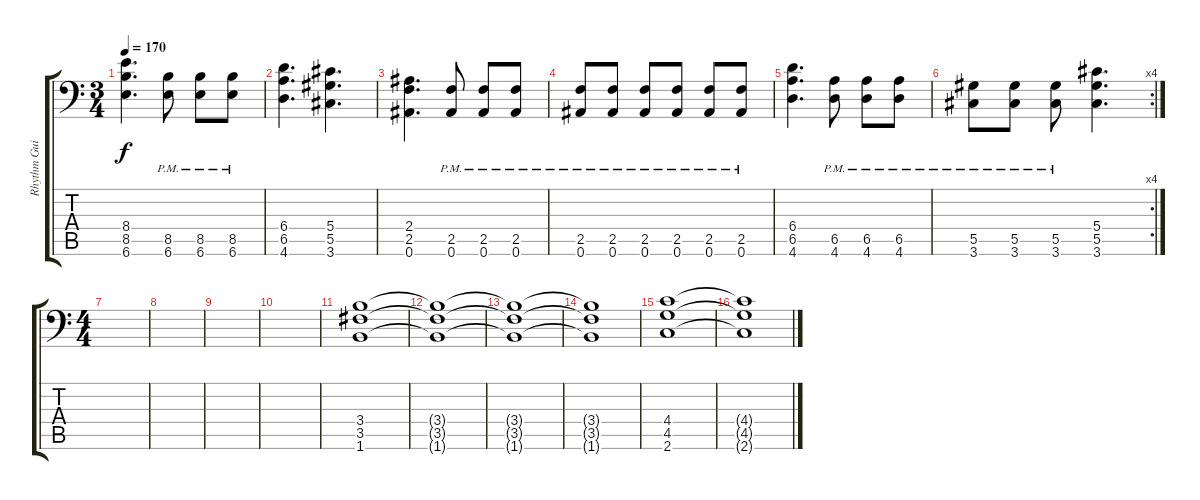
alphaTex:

\track ("Rhythm Guitar 2" "Rhythm Gui") {instrument distortionguitar}
\staff {score tabs}
\tuning (Bb3 F3 Db3 Ab2 Eb2 Bb1) {hide}
\ts (3 4)
\tempo 170
\clef f4
\ks c
(8.4 8.5 6.6).4{d dy f} (8.5{pm} 6.6{pm}).8 (8.5{pm} 6.6{pm}).8 (8.5{pm} 6.6{pm}).8 |
(6.4 6.5 4.6).4{d} (5.4 5.5 3.6).4{d} |
(2.4 2.5 0.6).4{d} (2.5{pm} 0.6{pm}).8 (2.5{pm} 0.6{pm}).8 (2.5{pm} 0.6{pm}).8 |
(2.5{pm} 0.6{pm}).8 (2.5{pm} 0.6{pm}).8 (2.5{pm} 0.6{pm}).8 (2.5{pm} 0.6{pm}).8 (2.5{pm} 0.6{pm}).8 (2.5{pm} 0.6{pm}).8 |
(6.4 6.5 4.6).4{d} (6.5{pm} 4.6{pm}).8 (6.5{pm} 4.6{pm}).8 (6.5{pm} 4.6{pm}).8 |
\rc 4
(5.5{pm} 3.6{pm}).8 (5.5{pm} 3.6{pm}).8 (5.5{pm} 3.6{pm}).8 (5.4 5.5 3.6).4{d} |
\ts (4 4)
|
|
|
|
(3.4 3.5 1.6).1 |
(3.4{t} 3.5{t} 1.6{t}).1 |
(3.4{t} 3.5{t} 1.6{t}).1 |
(3.4{t} 3.5{t} 1.6{t}).1 |
(4.4 4.5 2.6).1 |
(4.4{t} 4.5{t} 2.6{t}).1
